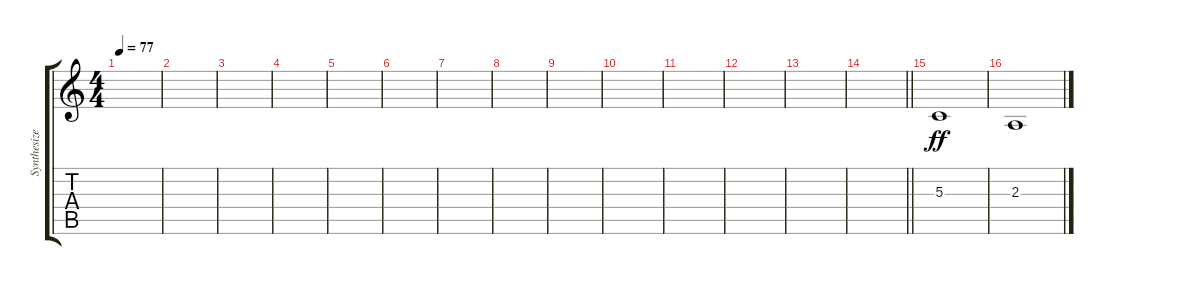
\track ("Synthesizer (Staff 1)" "Synthesize") {instrument fx1rain}
\staff {score tabs}
\tuning (E4 B3 G3 D3 A2 E2) {hide}
\ts (4 4)
\tempo 77
\clef g2
\ks c
|
|
|
|
|
|
|
|
|
|
|
|
|
\barLineRight lightlight
|
5.3.1{dy ff} |
2.3.1
